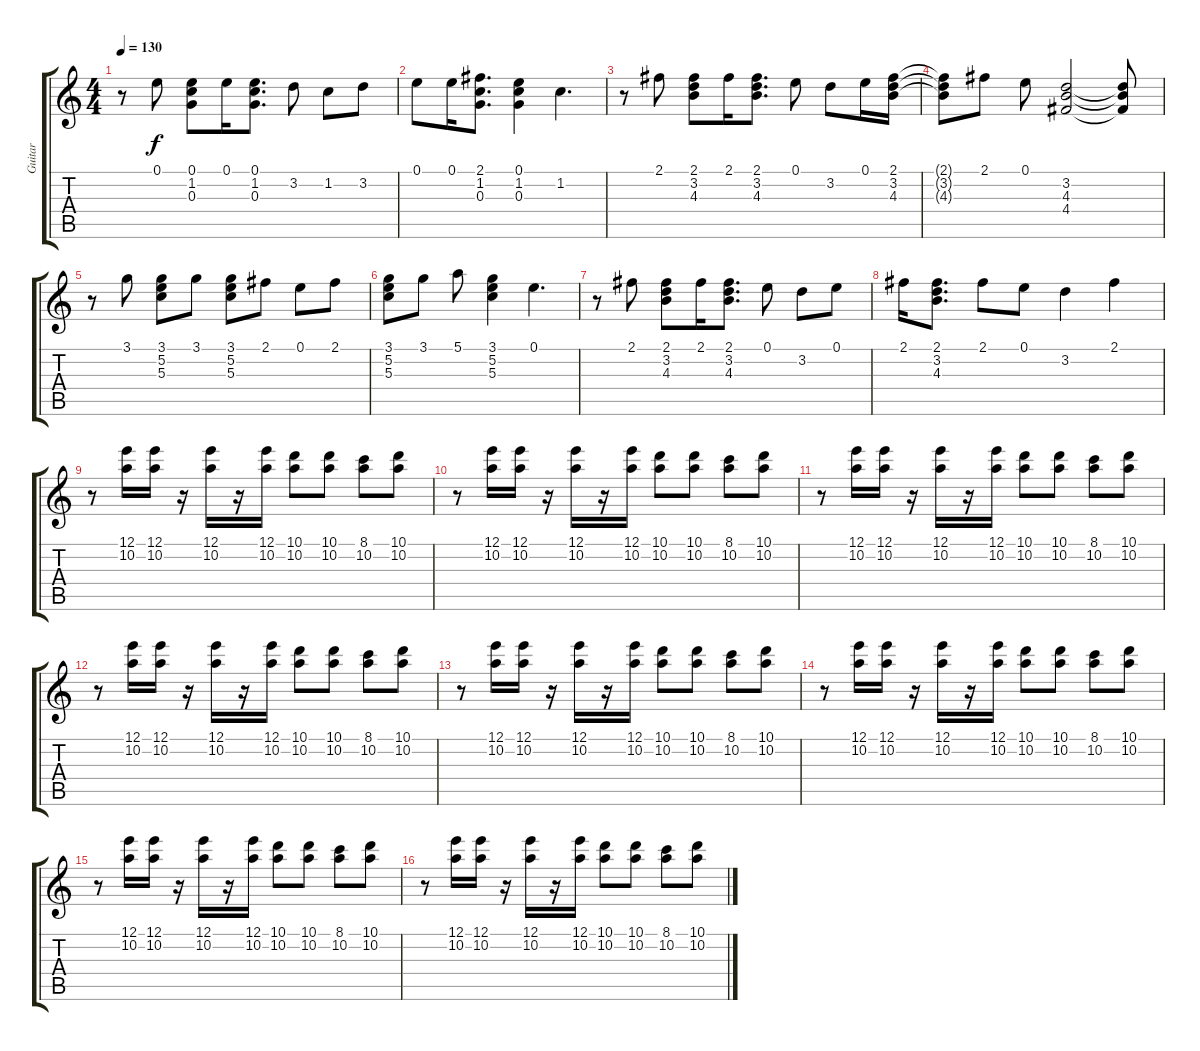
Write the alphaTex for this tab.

\track ("Guitar" "Guitar") {instrument distortionguitar}
\staff {score tabs}
\tuning (E4 B3 G3 D3 A2 E2) {hide}
\ts (4 4)
\tempo 130
\clef g2
\ks c
r.8{dy f} 0.1.8 (0.1 1.2 0.3).8 0.1.16 (0.1 1.2 0.3).8{d} 3.2.8 1.2.8 3.2.8 |
0.1.8 0.1.16 (2.1 1.2 0.3).8{d} (0.1 1.2 0.3).4 1.2.4{d} |
r.8 2.1.8 (2.1 3.2 4.3).8 2.1.16 (2.1 3.2 4.3).8{d} 0.1.8 3.2.8 0.1.16 (2.1 3.2 4.3).16 |
(2.1{t} 3.2{t} 4.3{t}).8 2.1.8 0.1.8 (3.2 4.3 4.4).2 (3.2{t} 4.3{t} 4.4{t}).8 |
r.8 3.1.8 (3.1 5.2 5.3).8 3.1.8 (3.1 5.2 5.3).8 2.1.8 0.1.8 2.1.8 |
(3.1 5.2 5.3).8 3.1.8 5.1.8 (3.1 5.2 5.3).4 0.1.4{d} |
r.8 2.1.8 (2.1 3.2 4.3).8 2.1.16 (2.1 3.2 4.3).8{d} 0.1.8 3.2.8 0.1.8 |
2.1.16 (2.1 3.2 4.3).8{d} 2.1.8 0.1.8 3.2.4 2.1.4 |
r.8 (12.1 10.2).16 (12.1 10.2).16 r.16 (12.1 10.2).16 r.16 (12.1 10.2).16 (10.1 10.2).8 (10.1 10.2).8 (8.1 10.2).8 (10.1 10.2).8 |
r.8 (12.1 10.2).16 (12.1 10.2).16 r.16 (12.1 10.2).16 r.16 (12.1 10.2).16 (10.1 10.2).8 (10.1 10.2).8 (8.1 10.2).8 (10.1 10.2).8 |
r.8 (12.1 10.2).16 (12.1 10.2).16 r.16 (12.1 10.2).16 r.16 (12.1 10.2).16 (10.1 10.2).8 (10.1 10.2).8 (8.1 10.2).8 (10.1 10.2).8 |
r.8 (12.1 10.2).16 (12.1 10.2).16 r.16 (12.1 10.2).16 r.16 (12.1 10.2).16 (10.1 10.2).8 (10.1 10.2).8 (8.1 10.2).8 (10.1 10.2).8 |
r.8 (12.1 10.2).16 (12.1 10.2).16 r.16 (12.1 10.2).16 r.16 (12.1 10.2).16 (10.1 10.2).8 (10.1 10.2).8 (8.1 10.2).8 (10.1 10.2).8 |
r.8 (12.1 10.2).16 (12.1 10.2).16 r.16 (12.1 10.2).16 r.16 (12.1 10.2).16 (10.1 10.2).8 (10.1 10.2).8 (8.1 10.2).8 (10.1 10.2).8 |
r.8 (12.1 10.2).16 (12.1 10.2).16 r.16 (12.1 10.2).16 r.16 (12.1 10.2).16 (10.1 10.2).8 (10.1 10.2).8 (8.1 10.2).8 (10.1 10.2).8 |
r.8 (12.1 10.2).16 (12.1 10.2).16 r.16 (12.1 10.2).16 r.16 (12.1 10.2).16 (10.1 10.2).8 (10.1 10.2).8 (8.1 10.2).8 (10.1 10.2).8
